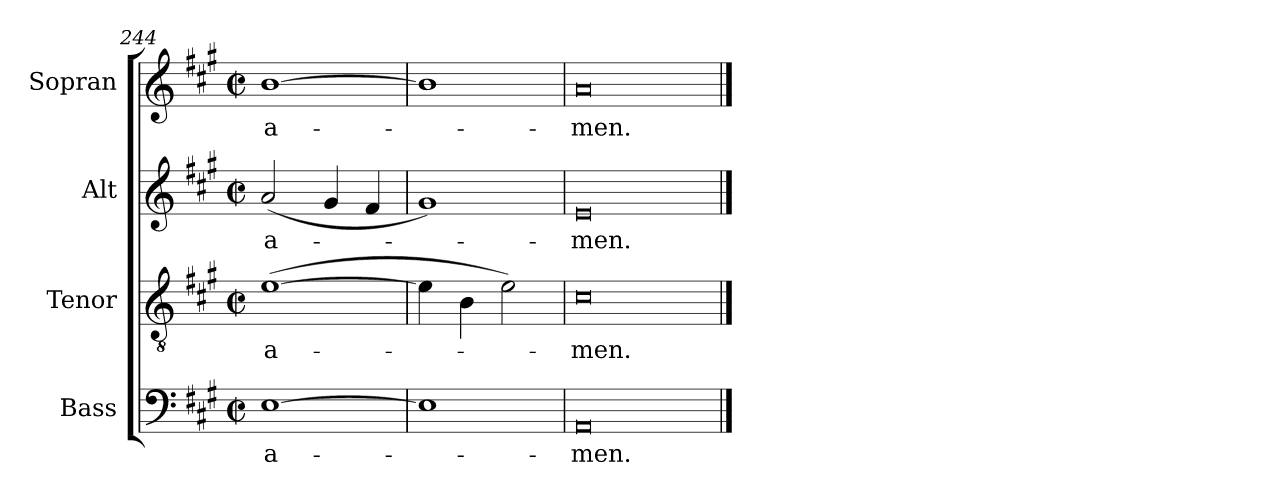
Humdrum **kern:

**kern	**text	**kern	**text	**kern	**text	**kern	**text
*part4	*part4	*part3	*part3	*part2	*part2	*part1	*part1
*staff4	*staff4	*staff3	*staff3	*staff2	*staff2	*staff1	*staff1
*I"Bass	*	*I"Tenor	*	*I"Alt	*	*I"Sopran	*
*I'B.	*	*I'T.	*	*I'A.	*	*I'S.	*
*clefF4	*	*clefGv2	*	*clefG2	*	*clefG2	*
*k[f#c#g#]	*	*k[f#c#g#]	*	*k[f#c#g#]	*	*k[f#c#g#]	*
*A:	*	*A:	*	*A:	*	*A:	*
*M2/2	*	*M2/2	*	*M2/2	*	*M2/2	*
*met(c|)	*	*met(c|)	*	*met(c|)	*	*met(c|)	*
=244	=244	=244	=244	=244	=244	=244	=244
!	!LO:LY:b	!	!LO:LY:b	!	!LO:LY:b	!	!LO:LY:b
[1E	a-	(>[1e	a-	(<2a/	a-	[1b	a-
.	.	.	.	4g#/	.	.	.
.	.	.	.	4f#/	.	.	.
=245	=245	=245	=245	=245	=245	=245	=245
1E]	.	4e\]	.	1g#)	.	1b]	.
.	.	4B\	.	.	.	.	.
.	.	2e\)	.	.	.	.	.
=246	=246	=246	=246	=246	=246	=246	=246
!	!LO:LY:b	!	!LO:LY:b	!	!LO:LY:b	!	!LO:LY:b
0AA	-men.	0c#	-men.	0e	-men.	0a	-men.
==	==	==	==	==	==	==	==
*-	*-	*-	*-	*-	*-	*-	*-
